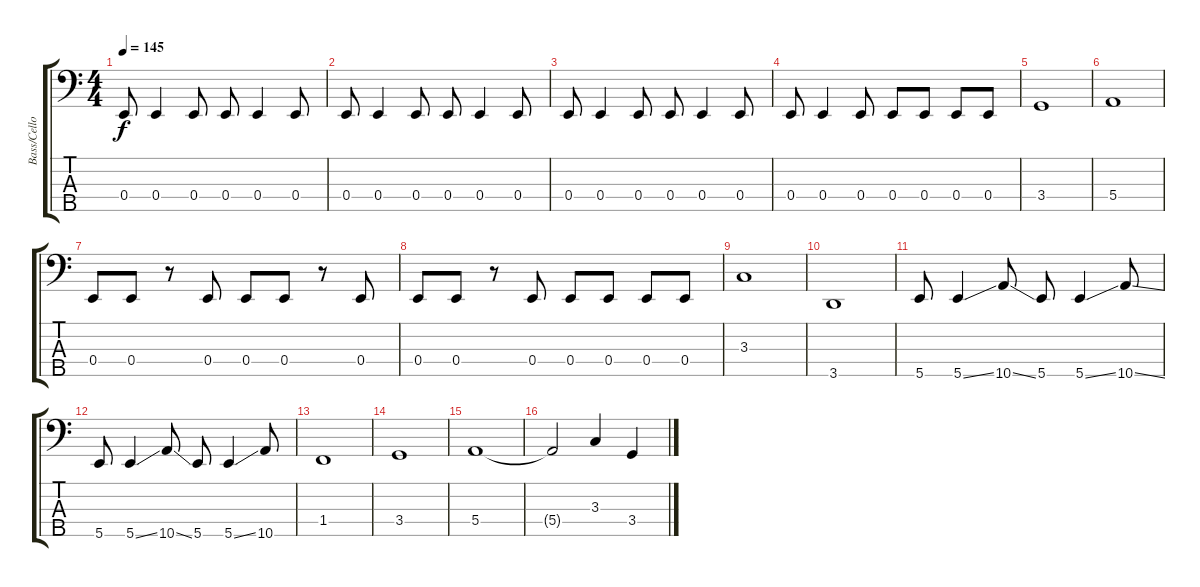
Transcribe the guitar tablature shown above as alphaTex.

\track ("Bass/Cello" "Bass/Cello") {instrument electricbassfinger}
\staff {score tabs}
\tuning (G2 D2 A1 E1 B0) {hide}
\ts (4 4)
\tempo 145
\clef f4
\ks c
0.4.8{dy f} 0.4.4 0.4.8 0.4.8 0.4.4 0.4.8 |
0.4.8 0.4.4 0.4.8 0.4.8 0.4.4 0.4.8 |
0.4.8 0.4.4 0.4.8 0.4.8 0.4.4 0.4.8 |
0.4.8 0.4.4 0.4.8 0.4.8 0.4.8 0.4.8 0.4.8 |
3.4.1 |
5.4.1 |
0.4.8 0.4.8 r.8 0.4.8 0.4.8 0.4.8 r.8 0.4.8 |
0.4.8 0.4.8 r.8 0.4.8 0.4.8 0.4.8 0.4.8 0.4.8 |
3.3.1 |
3.5.1 |
5.5.8 5.5{ss}.4 10.5{ss}.8 5.5.8 5.5{ss}.4 10.5{ss}.8 |
5.5.8 5.5{ss}.4 10.5{ss}.8 5.5.8 5.5{ss}.4 10.5.8 |
1.4.1 |
3.4.1 |
5.4.1 |
5.4{t}.2 3.3.4 3.4.4
